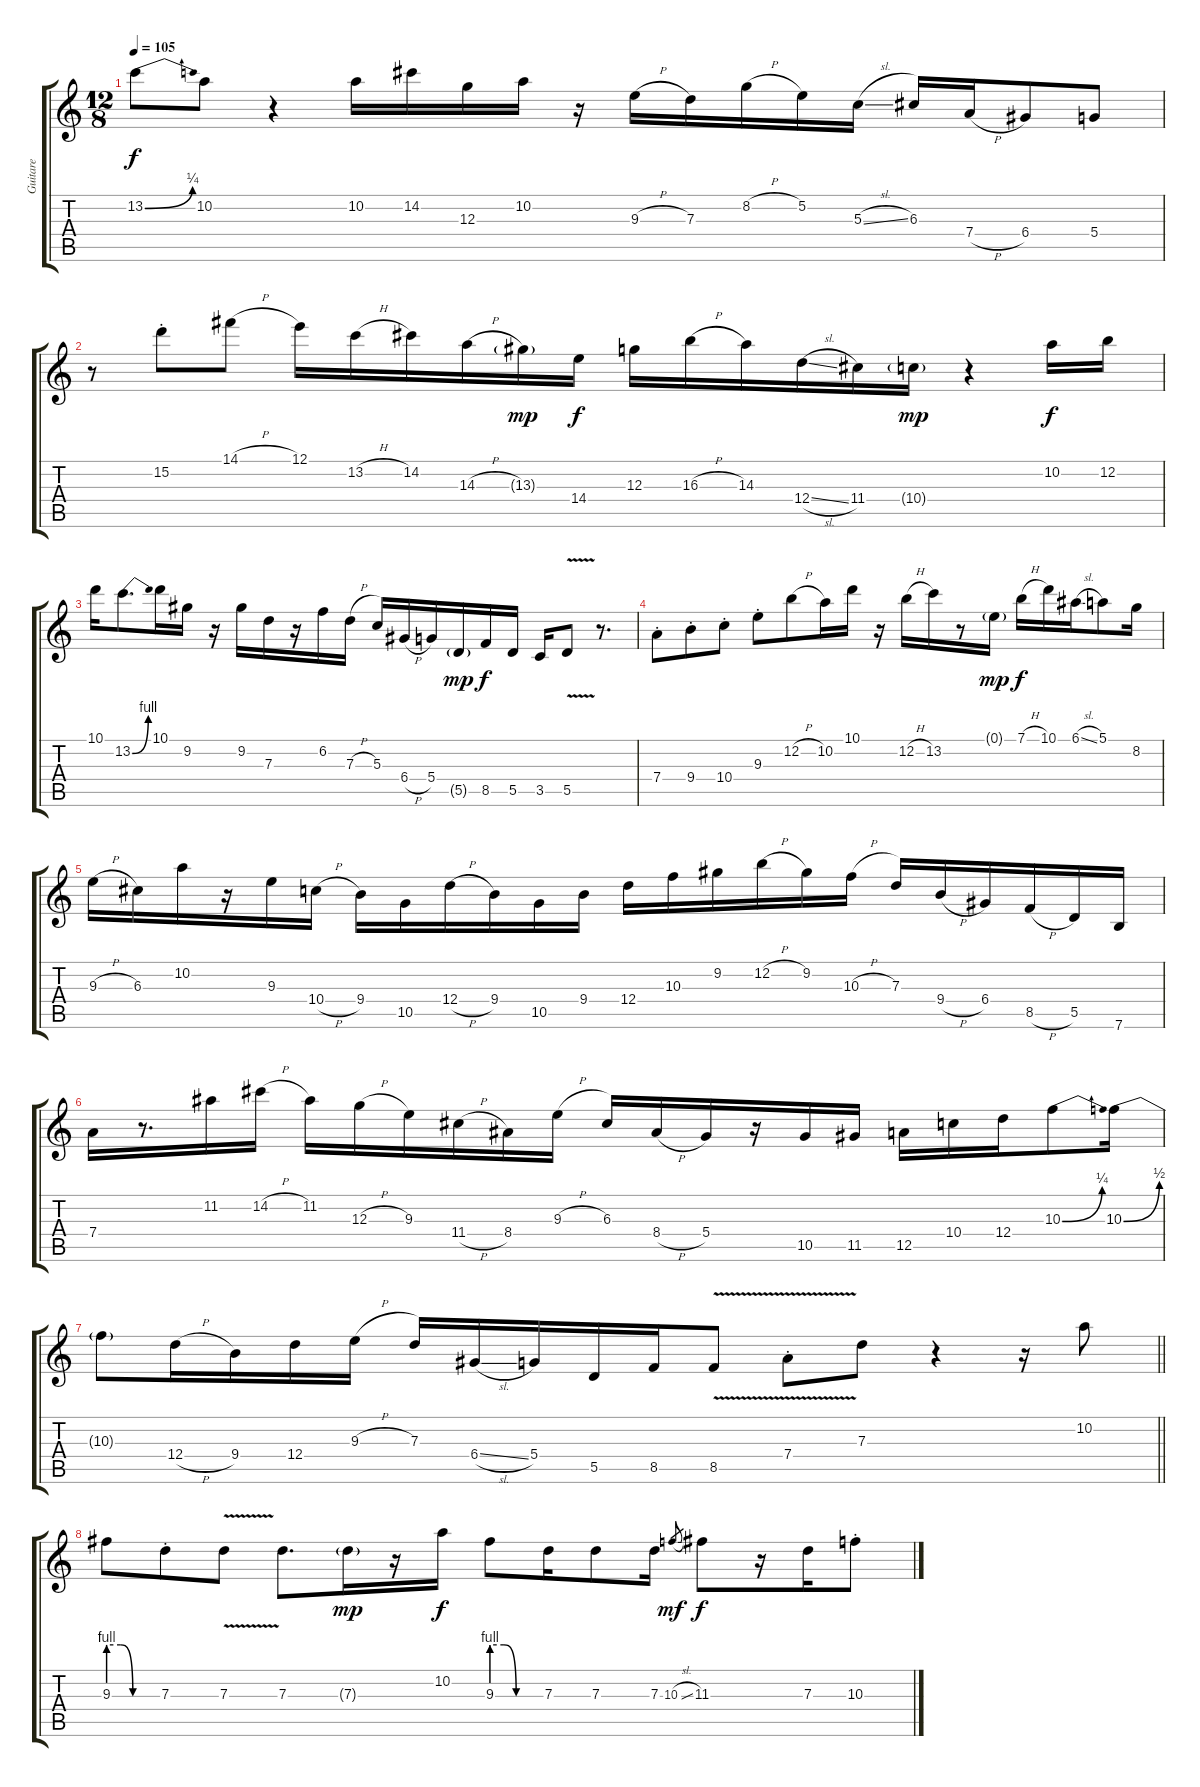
\track ("Guitare" "Guitare") {instrument electricguitarclean}
\staff {score tabs}
\tuning (E4 B3 G3 D3 A2 E2) {hide}
\ts (12 8)
\tempo 105
\clef g2
\ks c
13.2{be (bend 0 0 60 1)}.8{dy f} 10.2.8 r.4 10.2.16 14.2.16 12.3.16 10.2.16 r.16 9.3{h}.16 7.3.16 8.2{h}.16 5.2.16 5.3{sl}.16 6.3.16 7.4{h}.16 6.4.8 5.4.8 |
r.8 15.2{st}.8 14.1{h}.8 12.1.16 13.2{h}.16 14.2.16 14.3{h}.16 13.3{g}.16{dy mp} 14.4.16{dy f} 12.3.16 16.3{h}.16 14.3.16 12.4{sl}.16 11.4.16 10.4{g}.16{dy mp} r.4 10.2.16{dy f} 12.2.16 |
10.1.16 13.2{be (bend 0 0 60 4)}.8{d} 10.1.16 9.2.16 r.16 9.2.16 7.3.16 r.16 6.2.16 7.3{h}.16 5.3.16 6.4{h}.16 5.4.16 5.5{g}.16{dy mp} 8.5.16{dy f} 5.5.16 3.5.16 5.5{v}.8 r.8{d} |
7.4{st}.8 9.4{st}.8 10.4{st}.8 9.3{st}.8 12.2{h}.8 10.2.16 10.1.16 r.16 12.2{h}.16 13.2.16 r.8 0.1{g}.16{dy mp} 7.1{h}.16{dy f} 10.1.16 6.1{sl}.16 5.1.8 8.2.16 |
9.3{h}.16 6.3.16 10.2.16 r.16 9.3.16 10.4{h}.16 9.4.16 10.5.16 12.4{h}.16 9.4.16 10.5.16 9.4.16 12.4.16 10.3.16 9.2.16 12.2{h}.16 9.2.16 10.3{h}.16 7.3.16 9.4{h}.16 6.4.16 8.5{h}.16 5.5.16 7.6.16 |
7.4.16 r.8{d} 11.2.16 14.2{h}.16 11.2.16 12.3{h}.16 9.3.16 11.4{h}.16 8.4.16 9.3{h}.16 6.3.16 8.4{h}.16 5.4.16 r.16 10.5.16 11.5.16 12.5.16 10.4.16 12.4.16 10.3{be (bend 0 0 60 1)}.8 10.3{be (bend 0 0 60 2)}.16 |
\barLineRight lightlight
10.3{t}.8 12.4{h}.16 9.4.16 12.4.16 9.3{h}.16 7.3.16 6.4{sl}.16 5.4.16 5.5.16 8.5.16 8.5{v}.8 7.4{v st}.8 7.3.8 r.4 r.16 10.2.8 |
9.3{be (custom 0 4 15 4 30 0 60 0)}.8 7.3{st}.8 7.3{v}.8 7.3.8{d} 7.3{g}.16{dy mp} r.16 10.2.16{dy f} 9.3{be (custom 0 4 15 4 30 0 60 0)}.8 7.3.16 7.3.8 7.3.16 10.3{sl}.8{gr dy mf} 11.3.8{dy f} r.16 7.3.16 10.3{st}.8
